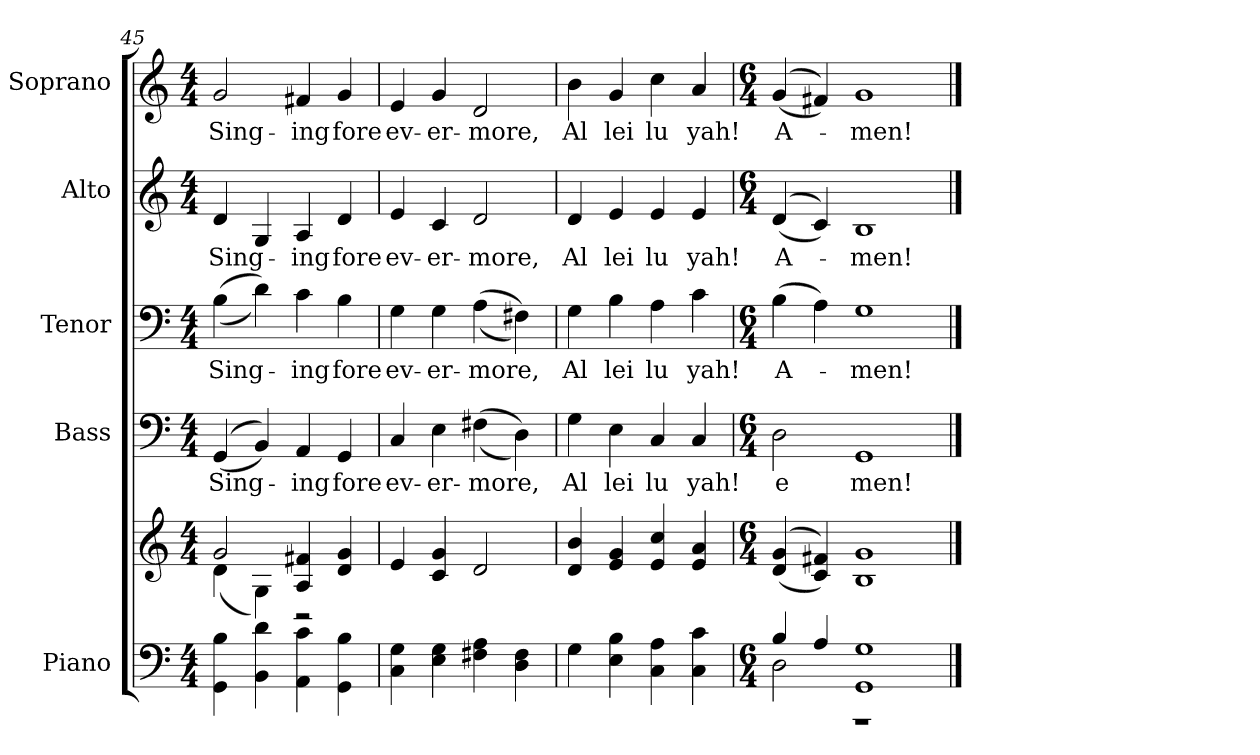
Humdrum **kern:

**kern	**kern	**kern	**text	**kern	**text	**kern	**text	**kern	**text
*part5	*part5	*part4	*part4	*part3	*part3	*part2	*part2	*part1	*part1
*staff6	*staff5	*staff4	*staff4	*staff3	*staff3	*staff2	*staff2	*staff1	*staff1
*I"Piano	*	*I"Bass	*	*I"Tenor	*	*I"Alto	*	*I"Soprano	*
*I'Pno.	*	*I'B.	*	*I'T.	*	*I'A.	*	*I'S.	*
*clefF4	*clefG2	*clefF4	*	*clefF4	*	*clefG2	*	*clefG2	*
*k[]	*k[]	*k[]	*	*k[]	*	*k[]	*	*k[]	*
*C:	*C:	*C:	*	*C:	*	*C:	*	*C:	*
*M4/4	*M4/4	*M4/4	*	*M4/4	*	*M4/4	*	*M4/4	*
=45	=45	=45	=45	=45	=45	=45	=45	=45	=45
*	*^	*	*	*	*	*	*	*	*
!	!	!	!	!LO:LY:b:color=#000000	!	!	!	!	!	!
!	!	!	!	!	!	!LO:LY:b:color=#000000	!	!	!	!
!	!	!	!	!	!	!	!	!LO:LY:b:color=#000000	!	!
!	!	!	!	!	!	!	!	!	!	!LO:LY:b:color=#000000
4GGi\ 4Bi	2gi/	(4di\	((4GGi/	Sing-	((4Bi\	Sing-	4di/	Sing-	2gi/	Sing-
4BBi\ 4di	.	4Gi\)	4BBi/))	.	4di\))	.	4Gi/	.	.	.
!	!	!	!	!LO:LY:b:color=#000000	!	!	!	!	!	!
!	!	!	!	!	!	!LO:LY:b:color=#000000	!	!	!	!
!	!	!	!	!	!	!	!	!LO:LY:b:color=#000000	!	!
!	!	!	!	!	!	!	!	!	!	!LO:LY:b:color=#000000
4AAi\ 4ci	4Ai/ 4f#Xi	2r	4AAi/	-ing	4ci\	-ing	4Ai/	-ing	4f#Xi/	-ing
!	!	!	!	!LO:LY:b:color=#000000	!	!	!	!	!	!
!	!	!	!	!	!	!LO:LY:b:color=#000000	!	!	!	!
!	!	!	!	!	!	!	!	!LO:LY:b:color=#000000	!	!
!	!	!	!	!	!	!	!	!	!	!LO:LY:b:color=#000000
4GGi\ 4Bi	4di/ 4gi	.	4GGi/	fore	4Bi\	fore	4di/	fore	4gi/	fore
*	*v	*v	*	*	*	*	*	*	*	*
!!LO:PB:g=z
=46	=46	=46	=46	=46	=46	=46	=46	=46	=46
!	!	!	!LO:LY:b:color=#000000	!	!	!	!	!	!
!	!	!	!	!	!LO:LY:b:color=#000000	!	!	!	!
!	!	!	!	!	!	!	!LO:LY:b:color=#000000	!	!
!	!	!	!	!	!	!	!	!	!LO:LY:b:color=#000000
4Ci\ 4Gi	4ei/	4Ci/	ev-	4Gi\	ev-	4ei/	ev-	4ei/	ev-
!	!	!	!LO:LY:b:color=#000000	!	!	!	!	!	!
!	!	!	!	!	!LO:LY:b:color=#000000	!	!	!	!
!	!	!	!	!	!	!	!LO:LY:b:color=#000000	!	!
!	!	!	!	!	!	!	!	!	!LO:LY:b:color=#000000
4Ei\ 4Gi	4ci/ 4gi	4Ei\	-er-	4Gi\	-er-	4ci/	-er-	4gi/	-er-
!	!	!	!LO:LY:b:color=#000000	!	!	!	!	!	!
!	!	!	!	!	!LO:LY:b:color=#000000	!	!	!	!
!	!	!	!	!	!	!	!LO:LY:b:color=#000000	!	!
!	!	!	!	!	!	!	!	!	!LO:LY:b:color=#000000
4F#Xi\ 4Ai	2di/	((4F#Xi\	-more,	((4Ai\	-more,	2di/	-more,	2di/	-more,
4Di\ 4F#i	.	4Di\))	.	4F#Xi\))	.	.	.	.	.
=47	=47	=47	=47	=47	=47	=47	=47	=47	=47
!	!	!	!LO:LY:b:color=#000000	!	!	!	!	!	!
!	!	!	!	!	!LO:LY:b:color=#000000	!	!	!	!
!	!	!	!	!	!	!	!LO:LY:b:color=#000000	!	!
!	!	!	!	!	!	!	!	!	!LO:LY:b:color=#000000
4Gi\	4di/ 4bi	4Gi\	Al	4Gi\	Al	4di/	Al	4bi\	Al
!	!	!	!LO:LY:b:color=#000000	!	!	!	!	!	!
!	!	!	!	!	!LO:LY:b:color=#000000	!	!	!	!
!	!	!	!	!	!	!	!LO:LY:b:color=#000000	!	!
!	!	!	!	!	!	!	!	!	!LO:LY:b:color=#000000
4Ei\ 4Bi	4ei/ 4gi	4Ei\	lei	4Bi\	lei	4ei/	lei	4gi/	lei
!	!	!	!LO:LY:b:color=#000000	!	!	!	!	!	!
!	!	!	!	!	!LO:LY:b:color=#000000	!	!	!	!
!	!	!	!	!	!	!	!LO:LY:b:color=#000000	!	!
!	!	!	!	!	!	!	!	!	!LO:LY:b:color=#000000
4Ci\ 4Ai	4ei/ 4cci	4Ci/	lu	4Ai\	lu	4ei/	lu	4cci\	lu
!	!	!	!LO:LY:b:color=#000000	!	!	!	!	!	!
!	!	!	!	!	!LO:LY:b:color=#000000	!	!	!	!
!	!	!	!	!	!	!	!LO:LY:b:color=#000000	!	!
!	!	!	!	!	!	!	!	!	!LO:LY:b:color=#000000
4Ci\ 4ci	4ei/ 4ai	4Ci/	yah!	4ci\	yah!	4ei/	yah!	4ai/	yah!
=48	=48	=48	=48	=48	=48	=48	=48	=48	=48
*M6/4	*M6/4	*M6/4	*	*M6/4	*	*M6/4	*	*M6/4	*
*^	*	*	*	*	*	*	*	*	*
!	!	!	!	!LO:LY:b:color=#000000	!	!	!	!	!	!
!	!	!	!	!	!	!LO:LY:b:color=#000000	!	!	!	!
!	!	!	!	!	!	!	!	!LO:LY:b:color=#000000	!	!
!	!	!	!	!	!	!	!	!	!	!LO:LY:b:color=#000000
4Bi/	2Di\	((4di/ 4gi	2Di\	e	(4Bi\	A-	((4di/	A-	((4gi/	A-
4Ai/	.	4ci/ 4f#Xi))	.	.	4Ai\)	.	4ci/))	.	4f#Xi/))	.
!	!	!	!	!LO:LY:b:color=#000000	!	!	!	!	!	!
!	!	!	!	!	!	!LO:LY:b:color=#000000	!	!	!	!
!	!	!	!	!	!	!	!	!LO:LY:b:color=#000000	!	!
!	!	!	!	!	!	!	!	!	!	!LO:LY:b:color=#000000
1GGi 1Gi	1r	1Bi 1gi	1GGi	men!	1Gi	-men!	1Bi	-men!	1gi	-men!
*v	*v	*	*	*	*	*	*	*	*	*
==	==	==	==	==	==	==	==	==	==
*-	*-	*-	*-	*-	*-	*-	*-	*-	*-
